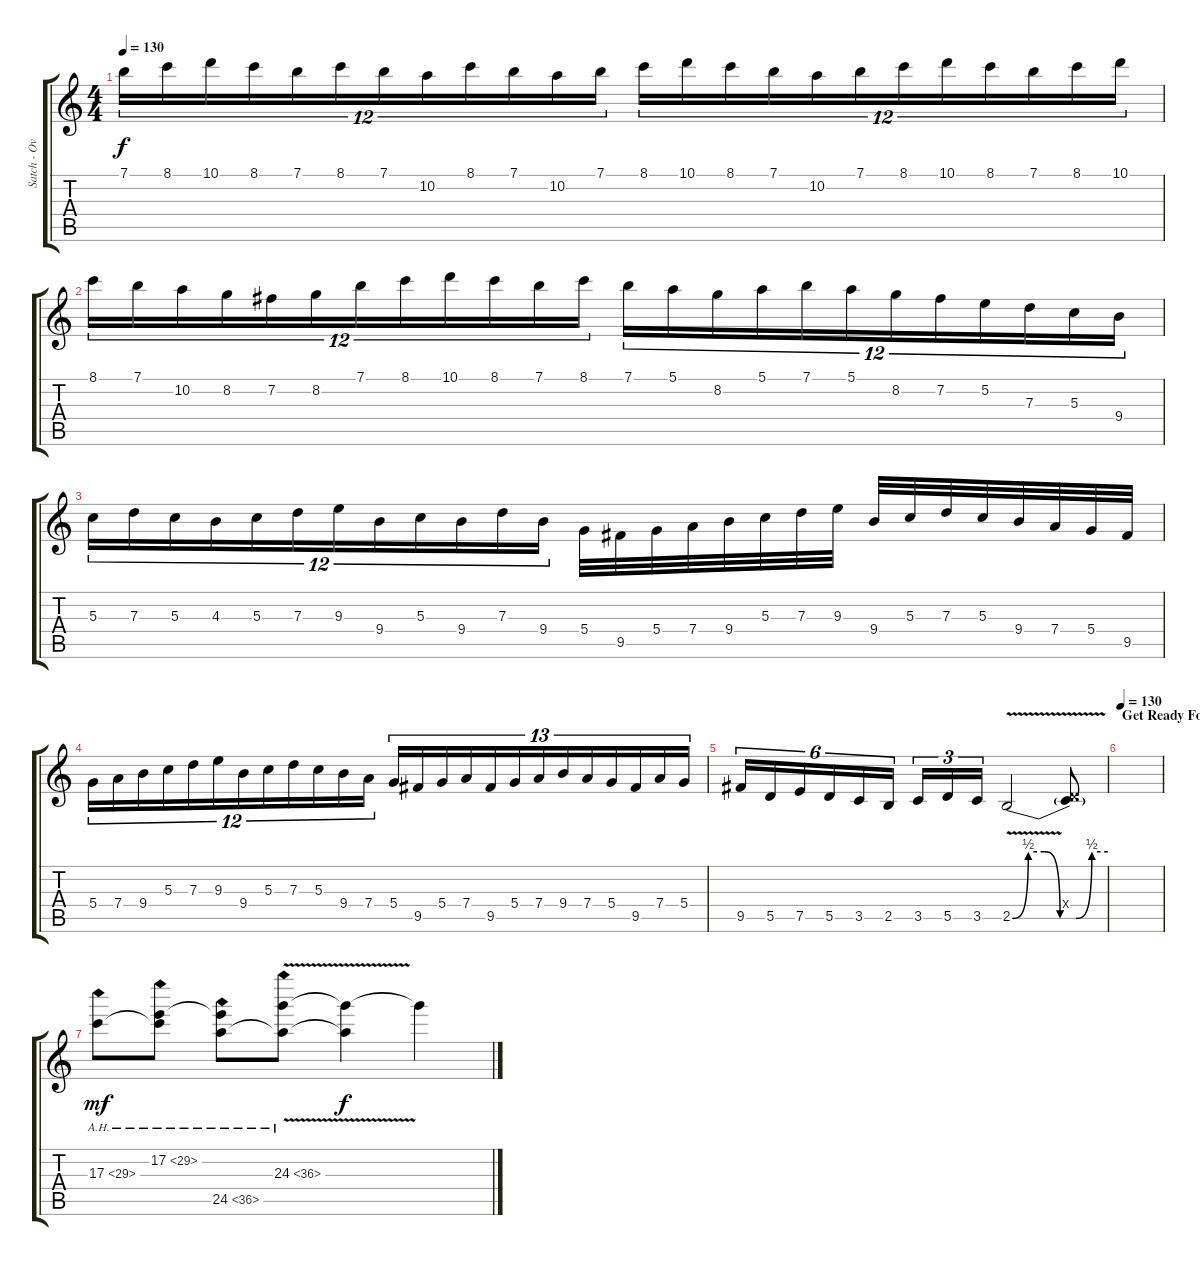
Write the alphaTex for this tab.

\track ("Satch - Overdub" "Satch - Ov") {instrument distortionguitar}
\staff {score tabs}
\tuning (E4 B3 G3 D3 A2 E2) {hide}
\ts (4 4)
\tempo 130
\clef g2
\ks c
7.1.16{tu (12 8) dy f} 8.1.16{tu (12 8)} 10.1.16{tu (12 8)} 8.1.16{tu (12 8)} 7.1.16{tu (12 8)} 8.1.16{tu (12 8)} 7.1.16{tu (12 8)} 10.2.16{tu (12 8)} 8.1.16{tu (12 8)} 7.1.16{tu (12 8)} 10.2.16{tu (12 8)} 7.1.16{tu (12 8)} 8.1.16{tu (12 8)} 10.1.16{tu (12 8)} 8.1.16{tu (12 8)} 7.1.16{tu (12 8)} 10.2.16{tu (12 8)} 7.1.16{tu (12 8)} 8.1.16{tu (12 8)} 10.1.16{tu (12 8)} 8.1.16{tu (12 8)} 7.1.16{tu (12 8)} 8.1.16{tu (12 8)} 10.1.16{tu (12 8)} |
8.1.16{tu (12 8)} 7.1.16{tu (12 8)} 10.2.16{tu (12 8)} 8.2.16{tu (12 8)} 7.2.16{tu (12 8)} 8.2.16{tu (12 8)} 7.1.16{tu (12 8)} 8.1.16{tu (12 8)} 10.1.16{tu (12 8)} 8.1.16{tu (12 8)} 7.1.16{tu (12 8)} 8.1.16{tu (12 8)} 7.1.16{tu (12 8)} 5.1.16{tu (12 8)} 8.2.16{tu (12 8)} 5.1.16{tu (12 8)} 7.1.16{tu (12 8)} 5.1.16{tu (12 8)} 8.2.16{tu (12 8)} 7.2.16{tu (12 8)} 5.2.16{tu (12 8)} 7.3.16{tu (12 8)} 5.3.16{tu (12 8)} 9.4.16{tu (12 8)} |
5.3.16{tu (12 8)} 7.3.16{tu (12 8)} 5.3.16{tu (12 8)} 4.3.16{tu (12 8)} 5.3.16{tu (12 8)} 7.3.16{tu (12 8)} 9.3.16{tu (12 8)} 9.4.16{tu (12 8)} 5.3.16{tu (12 8)} 9.4.16{tu (12 8)} 7.3.16{tu (12 8)} 9.4.16{tu (12 8)} 5.4.32 9.5.32 5.4.32 7.4.32 9.4.32 5.3.32 7.3.32 9.3.32 9.4.32 5.3.32 7.3.32 5.3.32 9.4.32 7.4.32 5.4.32 9.5.32 |
5.4.16{tu (12 8)} 7.4.16{tu (12 8)} 9.4.16{tu (12 8)} 5.3.16{tu (12 8)} 7.3.16{tu (12 8)} 9.3.16{tu (12 8)} 9.4.16{tu (12 8)} 5.3.16{tu (12 8)} 7.3.16{tu (12 8)} 5.3.16{tu (12 8)} 9.4.16{tu (12 8)} 7.4.16{tu (12 8)} 5.4.16{tu (13 8)} 9.5.16{tu (13 8)} 5.4.16{tu (13 8)} 7.4.16{tu (13 8)} 9.5.16{tu (13 8)} 5.4.16{tu (13 8)} 7.4.16{tu (13 8)} 9.4.16{tu (13 8)} 7.4.16{tu (13 8)} 5.4.16{tu (13 8)} 9.5.16{tu (13 8)} 7.4.16{tu (13 8)} 5.4.16{tu (13 8)} |
9.5.16{tu (6 4)} 5.5.16{tu (6 4)} 7.5.16{tu (6 4)} 5.5.16{tu (6 4)} 3.5.16{tu (6 4)} 2.5.16{tu (6 4)} 3.5.16{tu (3 2)} 5.5.16{tu (3 2)} 3.5.16{tu (3 2)} 2.5{be (custom 0 0 10 2 20 2 30 0 40 0 50 2 60 2) v}.2 (0.4{x} 2.5{t}).8 |
\section ("" "Get Ready For Solos ! ")
\tempo 130
|
17.3{ah 12}.8{dy mf volume 9} (17.2{ah 12} 17.3{t}).8 (17.2{t} 24.5{ah 12}).8 (24.3{ah 12 v} 24.5{t}).8 (24.3{t} 24.5{t}).4{dy f} 24.3{t}.4
